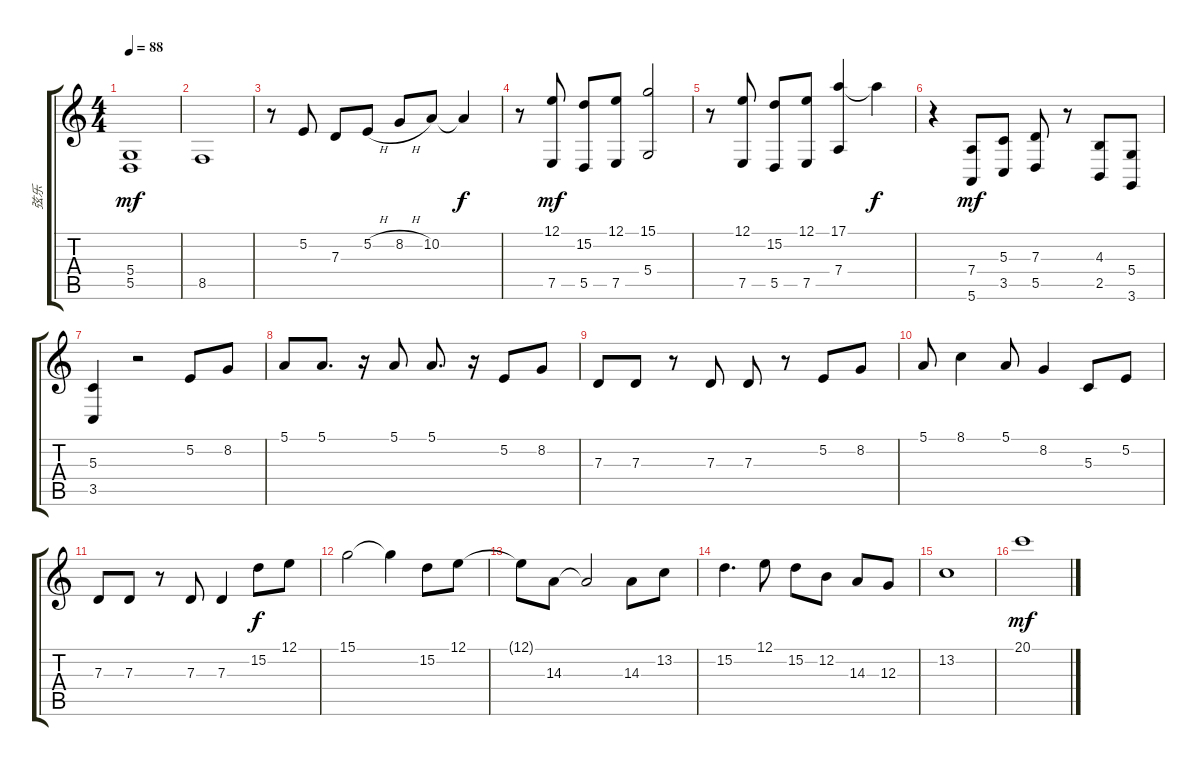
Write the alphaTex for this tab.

\track ("弦乐" "弦乐") {instrument stringensemble1}
\staff {score tabs}
\tuning (E4 B3 G3 D3 A2 E2) {hide}
\ts (4 4)
\tempo 88
\clef g2
\ks c
(5.4 5.5).1{dy mf} |
8.5.1 |
r.8 5.2.8 7.3.8 5.2{h}.8 8.2{h}.8 10.2.8 10.2{t}.4{dy f} |
r.8 (12.1 7.5).8{dy mf} (15.2 5.5).8 (12.1 7.5).8 (15.1 5.4).2 |
r.8 (12.1 7.5).8 (15.2 5.5).8 (12.1 7.5).8 (17.1 7.4).4 17.1{t}.4{dy f} |
r.4 (7.4 5.6).8{dy mf} (5.3 3.5).8 (7.3 5.5).8 r.8 (4.3 2.5).8 (5.4 3.6).8 |
(5.3 3.5).4 r.2 5.2.8 8.2.8 |
5.1.8 5.1.8{d} r.16 5.1.8 5.1.8{d} r.16 5.2.8 8.2.8 |
7.3.8 7.3.8 r.8 7.3.8 7.3.8 r.8 5.2.8 8.2.8 |
5.1.8 8.1.4 5.1.8 8.2.4 5.3.8 5.2.8 |
7.3.8 7.3.8 r.8 7.3.8 7.3.4 15.2.8{dy f} 12.1.8 |
15.1.2 15.1{t}.4 15.2.8 12.1.8 |
12.1{t}.8 14.3.8 14.3{t}.2 14.3.8 13.2.8 |
15.2.4{d} 12.1.8 15.2.8 12.2.8 14.3.8 12.3.8 |
13.2.1 |
20.1.1{dy mf}
